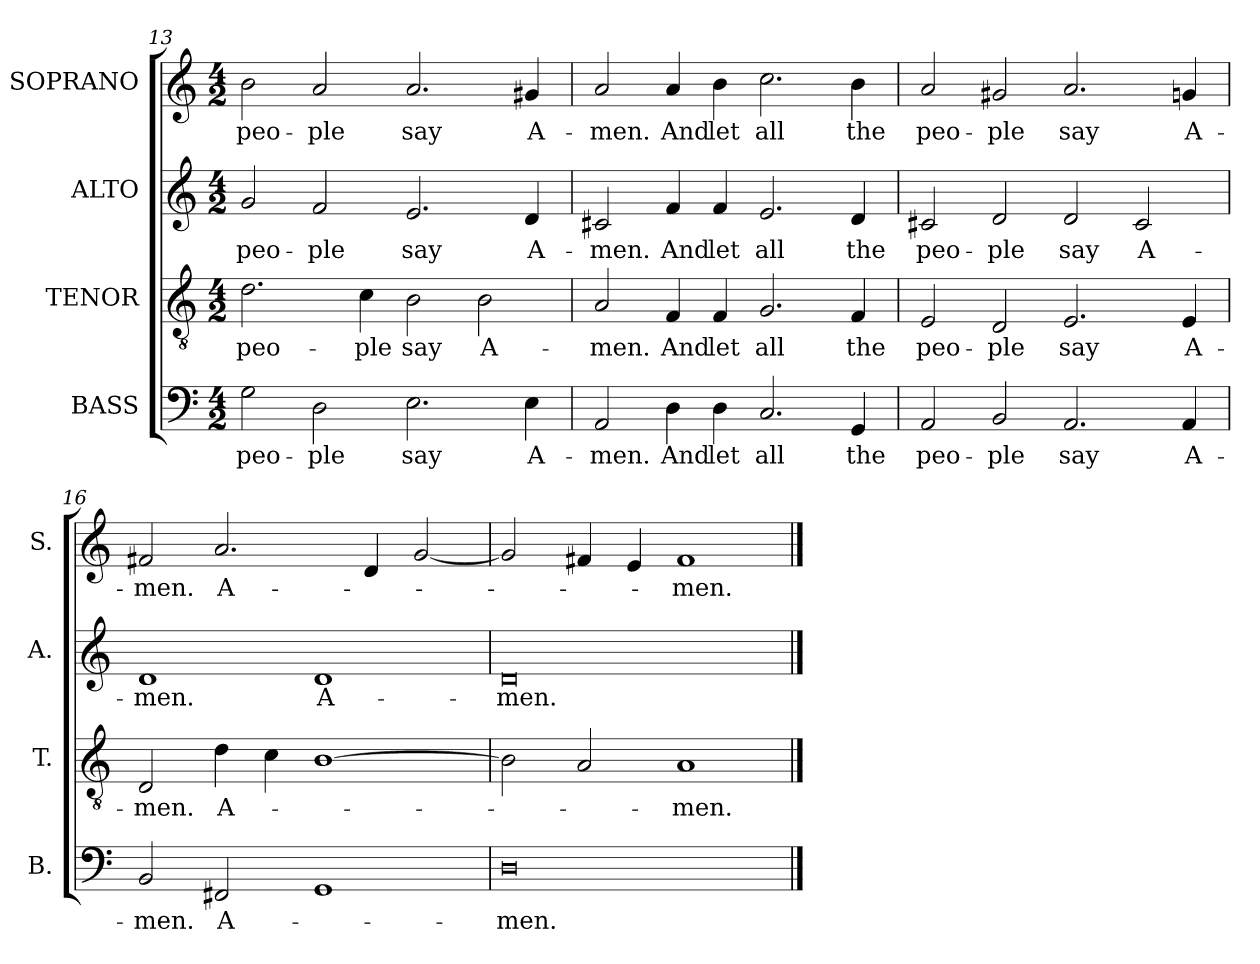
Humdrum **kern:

**kern	**text	**kern	**text	**kern	**text	**kern	**text
*part4	*part4	*part3	*part3	*part2	*part2	*part1	*part1
*staff4	*staff4	*staff3	*staff3	*staff2	*staff2	*staff1	*staff1
*I"BASS	*	*I"TENOR	*	*I"ALTO	*	*I"SOPRANO	*
*I'B.	*	*I'T.	*	*I'A.	*	*I'S.	*
!!LO:LB:g=z
*clefF4	*	*clefGv2	*	*clefG2	*	*clefG2	*
*	*	*ITrd7c12	*	*	*	*	*
*k[]	*	*k[]	*	*k[]	*	*k[]	*
*C:	*	*C:	*	*C:	*	*C:	*
*M4/2	*	*M4/2	*	*M4/2	*	*M4/2	*
=13	=13	=13	=13	=13	=13	=13	=13
!	!LO:LY:b	!	!LO:LY:b	!	!LO:LY:b	!	!LO:LY:b
2G\	peo-	2.D\	peo-	2g/	peo-	2b\	peo-
!	!LO:LY:b	!	!	!	!LO:LY:b	!	!LO:LY:b
2D\	-ple	.	.	2f/	-ple	2a/	-ple
!	!	!	!LO:LY:b	!	!	!	!
.	.	4C\	-ple	.	.	.	.
!	!LO:LY:b	!	!LO:LY:b	!	!LO:LY:b	!	!LO:LY:b
2.E\	say	2BB\	say	2.e/	say	2.a/	say
!	!	!	!LO:LY:b	!	!	!	!
.	.	2BB\	A-	.	.	.	.
!	!LO:LY:b	!	!	!	!LO:LY:b	!	!LO:LY:b
4E\	A-	.	.	4d/	A-	4g#X/	A-
=14	=14	=14	=14	=14	=14	=14	=14
!	!LO:LY:b	!	!LO:LY:b	!	!LO:LY:b	!	!LO:LY:b
2AA/	-men.	2AA/	-men.	2c#X/	-men.	2a/	-men.
!	!LO:LY:b	!	!LO:LY:b	!	!LO:LY:b	!	!LO:LY:b
4D\	And	4FF/	And	4f/	And	4a/	And
!	!LO:LY:b	!	!LO:LY:b	!	!LO:LY:b	!	!LO:LY:b
4D\	let	4FF/	let	4f/	let	4b\	let
!	!LO:LY:b	!	!LO:LY:b	!	!LO:LY:b	!	!LO:LY:b
2.C/	all	2.GG/	all	2.e/	all	2.cc\	all
!	!LO:LY:b	!	!LO:LY:b	!	!LO:LY:b	!	!LO:LY:b
4GG/	the	4FF/	the	4d/	the	4b\	the
=15	=15	=15	=15	=15	=15	=15	=15
!	!LO:LY:b	!	!LO:LY:b	!	!LO:LY:b	!	!LO:LY:b
2AA/	peo-	2EE/	peo-	2c#X/	peo-	2a/	peo-
!	!LO:LY:b	!	!LO:LY:b	!	!LO:LY:b	!	!LO:LY:b
2BB/	-ple	2DD/	-ple	2d/	-ple	2g#X/	-ple
!	!LO:LY:b	!	!LO:LY:b	!	!LO:LY:b	!	!LO:LY:b
2.AA/	say	2.EE/	say	2d/	say	2.a/	say
!	!	!	!	!	!LO:LY:b	!	!
.	.	.	.	2c#/	A-	.	.
!	!LO:LY:b	!	!LO:LY:b	!	!	!	!LO:LY:b
4AA/	A-	4EE/	A-	.	.	4gn/	A-
=16	=16	=16	=16	=16	=16	=16	=16
!	!LO:LY:b	!	!LO:LY:b	!	!LO:LY:b	!	!LO:LY:b
2BB/	-men.	2DD/	-men.	1d	-men.	2f#X/	-men.
!	!LO:LY:b	!	!LO:LY:b	!	!	!	!LO:LY:b
2FF#X/	A-	4D\	A-	.	.	2.a/	A-
.	.	4C\	.	.	.	.	.
!	!	!	!	!	!LO:LY:b	!	!
1GG	.	[>1BB	.	1d	A-	.	.
.	.	.	.	.	.	4d/	.
.	.	.	.	.	.	[<2g/	.
=17	=17	=17	=17	=17	=17	=17	=17
!	!LO:LY:b	!	!	!	!LO:LY:b	!	!
0D	-men.	2BB\]	.	0d	-men.	2g/]	.
.	.	2AA/	.	.	.	4f#X/	.
.	.	.	.	.	.	4e/	.
!	!	!	!LO:LY:b	!	!	!	!LO:LY:b
.	.	1AA	-men.	.	.	1f#	-men.
==	==	==	==	==	==	==	==
*-	*-	*-	*-	*-	*-	*-	*-
